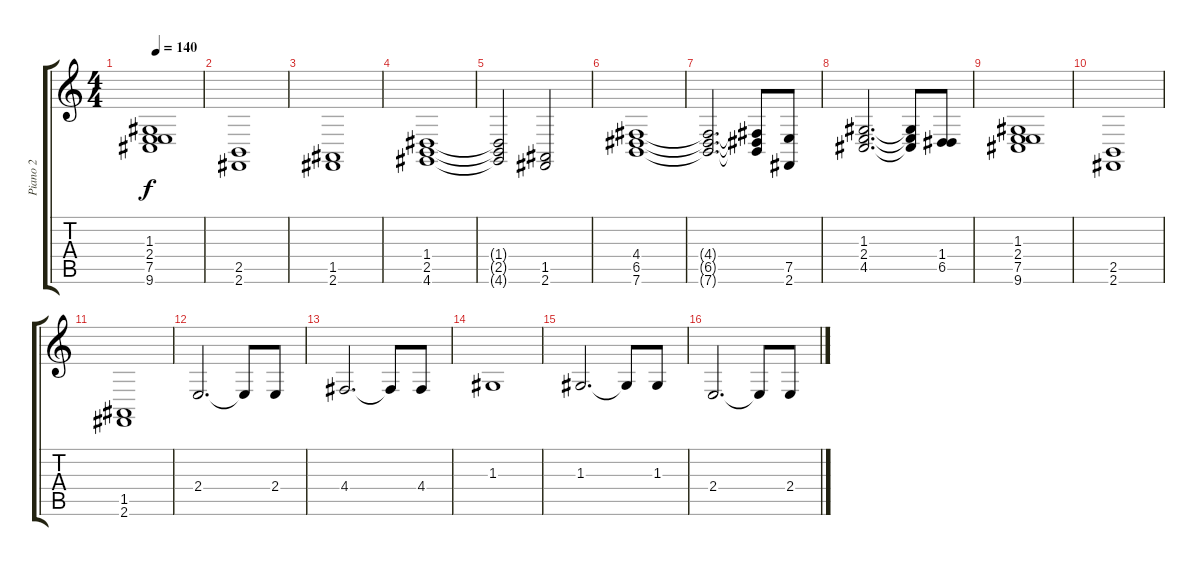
\track ("Piano 2" "Piano 2") {instrument acousticgrandpiano}
\staff {score tabs}
\tuning (E4 B3 G3 D3 A2 E2) {hide}
\ts (4 4)
\tempo 140
\clef g2
\ks c
(1.3 2.4 7.5 9.6).1{dy f} |
(2.5 2.6).1 |
(1.5 2.6).1 |
(1.4 2.5 4.6).1 |
(1.4{t} 2.5{t} 4.6{t}).2 (1.5 2.6).2 |
(4.4 6.5 7.6).1 |
(4.4{t} 6.5{t} 7.6{t}).2{d} (4.4{t} 6.5{t} 7.6{t}).8 (7.5 2.6).8 |
(1.3 2.4 4.5).2{d} (1.3{t} 2.4{t} 4.5{t}).8 (1.4 6.5).8 |
(1.3 2.4 7.5 9.6).1 |
(2.5 2.6).1 |
(1.5 2.6).1 |
2.4.2{d} 2.4{t}.8 2.4.8 |
4.4.2{d} 4.4{t}.8 4.4.8 |
1.3.1 |
1.3.2{d} 1.3{t}.8 1.3.8 |
2.4.2{d} 2.4{t}.8 2.4.8
